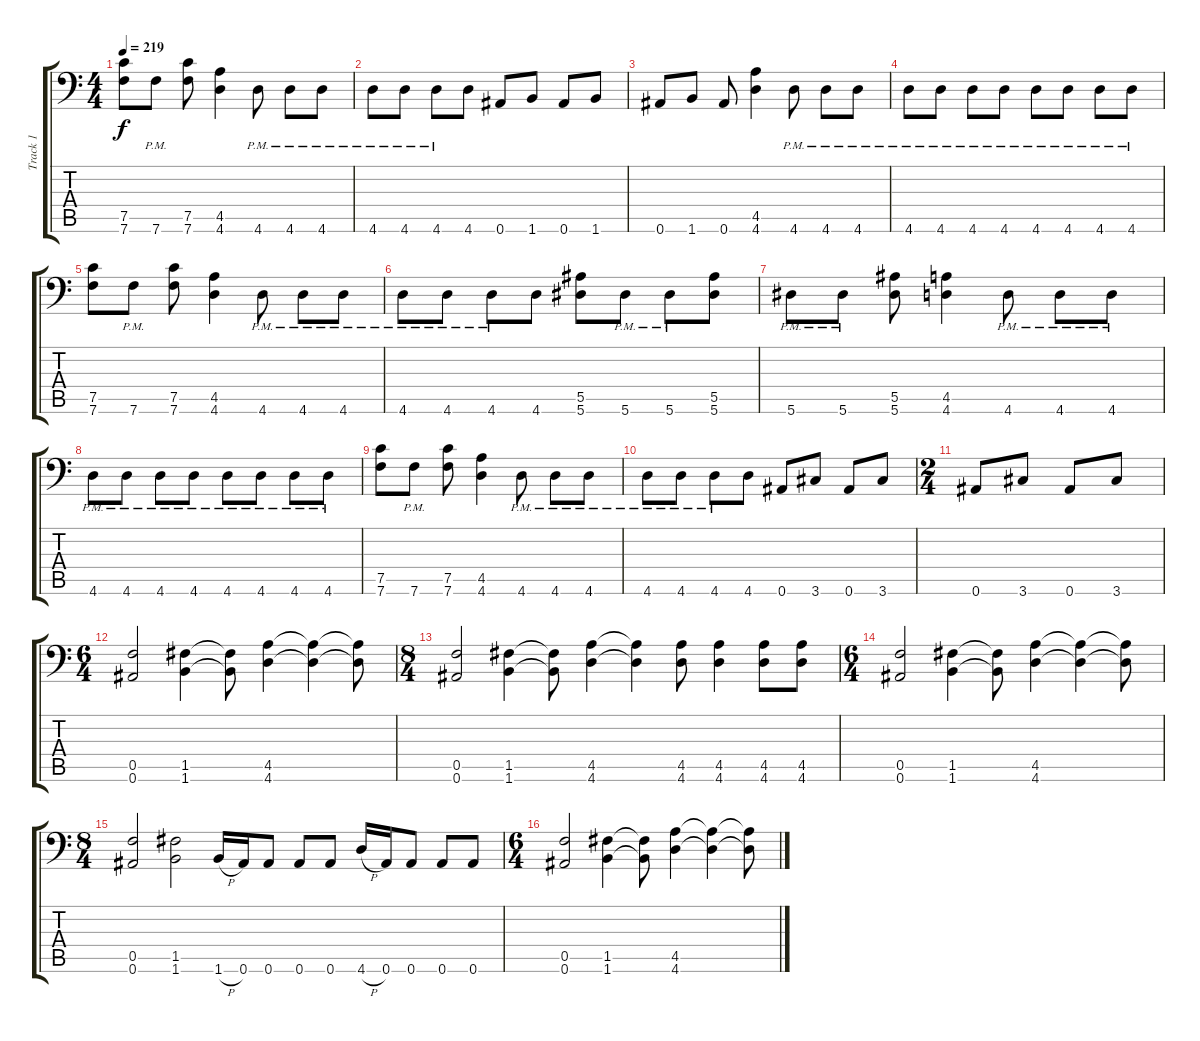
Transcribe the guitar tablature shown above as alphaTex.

\track ("Track 1" "Track 1") {instrument distortionguitar}
\staff {score tabs}
\tuning (C4 G3 Eb3 Bb2 F2 Bb1) {hide}
\ts (4 4)
\tempo 219
\clef f4
\ks c
(7.5 7.6).8{dy f} 7.6{pm}.8 (7.5 7.6).8 (4.5 4.6).4 4.6{pm}.8 4.6{pm}.8 4.6{pm}.8 |
4.6{pm}.8 4.6{pm}.8 4.6{pm}.8 4.6.8 0.6.8 1.6.8 0.6.8 1.6.8 |
0.6.8 1.6.8 0.6.8 (4.5 4.6).4 4.6{pm}.8 4.6{pm}.8 4.6{pm}.8 |
4.6{pm}.8 4.6{pm}.8 4.6{pm}.8 4.6{pm}.8 4.6{pm}.8 4.6{pm}.8 4.6{pm}.8 4.6{pm}.8 |
(7.5 7.6).8 7.6{pm}.8 (7.5 7.6).8 (4.5 4.6).4 4.6{pm}.8 4.6{pm}.8 4.6{pm}.8 |
4.6{pm}.8 4.6{pm}.8 4.6{pm}.8 4.6.8 (5.5 5.6).8 5.6{pm}.8 5.6{pm}.8 (5.5 5.6).8 |
5.6{pm}.8 5.6{pm}.8 (5.5 5.6).8 (4.5 4.6).4 4.6{pm}.8 4.6{pm}.8 4.6{pm}.8 |
4.6{pm}.8 4.6{pm}.8 4.6{pm}.8 4.6{pm}.8 4.6{pm}.8 4.6{pm}.8 4.6{pm}.8 4.6{pm}.8 |
(7.5 7.6).8 7.6{pm}.8 (7.5 7.6).8 (4.5 4.6).4 4.6{pm}.8 4.6{pm}.8 4.6{pm}.8 |
4.6{pm}.8 4.6{pm}.8 4.6{pm}.8 4.6.8 0.6.8 3.6.8 0.6.8 3.6.8 |
\ts (2 4)
0.6.8 3.6.8 0.6.8 3.6.8 |
\ts (6 4)
(0.5 0.6).2 (1.5 1.6).4 (1.5{t} 1.6{t}).8 (4.5 4.6).4 (4.5{t} 4.6{t}).4 (4.5{t} 4.6{t}).8 |
\ts (8 4)
(0.5 0.6).2 (1.5 1.6).4 (1.5{t} 1.6{t}).8 (4.5 4.6).4 (4.5{t} 4.6{t}).4 (4.5 4.6).8 (4.5 4.6).4 (4.5 4.6).8 (4.5 4.6).8 |
\ts (6 4)
(0.5 0.6).2 (1.5 1.6).4 (1.5{t} 1.6{t}).8 (4.5 4.6).4 (4.5{t} 4.6{t}).4 (4.5{t} 4.6{t}).8 |
\ts (8 4)
(0.5 0.6).2 (1.5 1.6).2 1.6{h}.16 0.6.16 0.6.8 0.6.8 0.6.8 4.6{h}.16 0.6.16 0.6.8 0.6.8 0.6.8 |
\ts (6 4)
(0.5 0.6).2 (1.5 1.6).4 (1.5{t} 1.6{t}).8 (4.5 4.6).4 (4.5{t} 4.6{t}).4 (4.5{t} 4.6{t}).8
